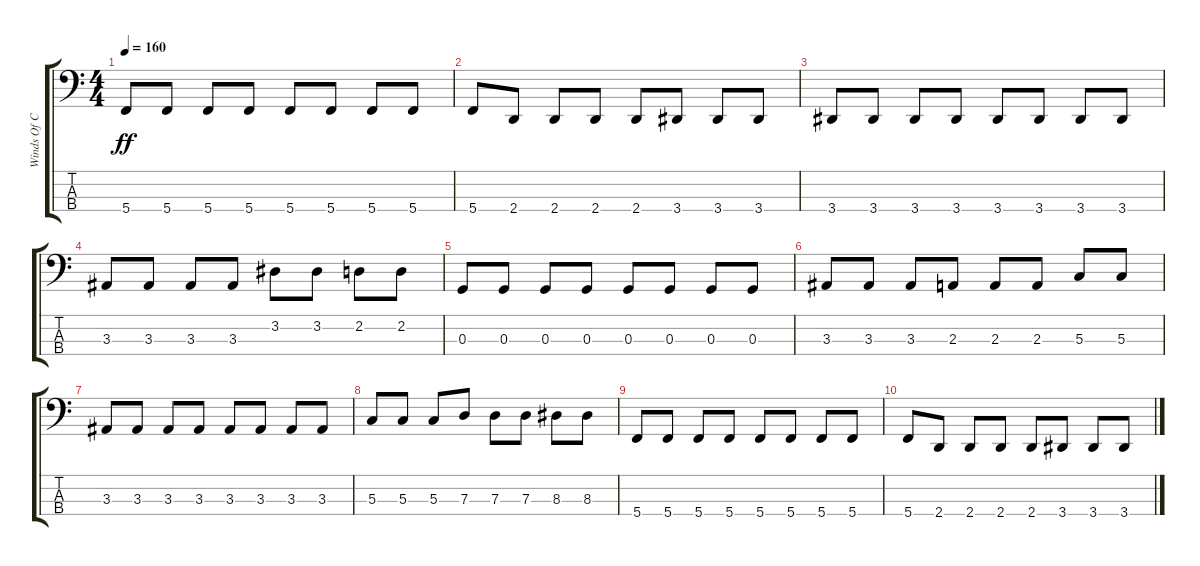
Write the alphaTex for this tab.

\track ("Winds Of Connor" "Winds Of C") {instrument electricbassfinger}
\staff {score tabs}
\tuning (F2 C2 G1 C1) {hide}
\ts (4 4)
\tempo 160
\clef f4
\ks c
5.4.8{dy ff} 5.4.8 5.4.8 5.4.8 5.4.8 5.4.8 5.4.8 5.4.8 |
5.4.8 2.4.8 2.4.8 2.4.8 2.4.8 3.4.8 3.4.8 3.4.8 |
3.4.8 3.4.8 3.4.8 3.4.8 3.4.8 3.4.8 3.4.8 3.4.8 |
3.3.8 3.3.8 3.3.8 3.3.8 3.2.8 3.2.8 2.2.8 2.2.8 |
0.3.8 0.3.8 0.3.8 0.3.8 0.3.8 0.3.8 0.3.8 0.3.8 |
3.3.8 3.3.8 3.3.8 2.3.8 2.3.8 2.3.8 5.3.8 5.3.8 |
3.3.8 3.3.8 3.3.8 3.3.8 3.3.8 3.3.8 3.3.8 3.3.8 |
5.3.8 5.3.8 5.3.8 7.3.8 7.3.8 7.3.8 8.3.8 8.3.8 |
5.4.8 5.4.8 5.4.8 5.4.8 5.4.8 5.4.8 5.4.8 5.4.8 |
5.4.8 2.4.8 2.4.8 2.4.8 2.4.8 3.4.8 3.4.8 3.4.8
